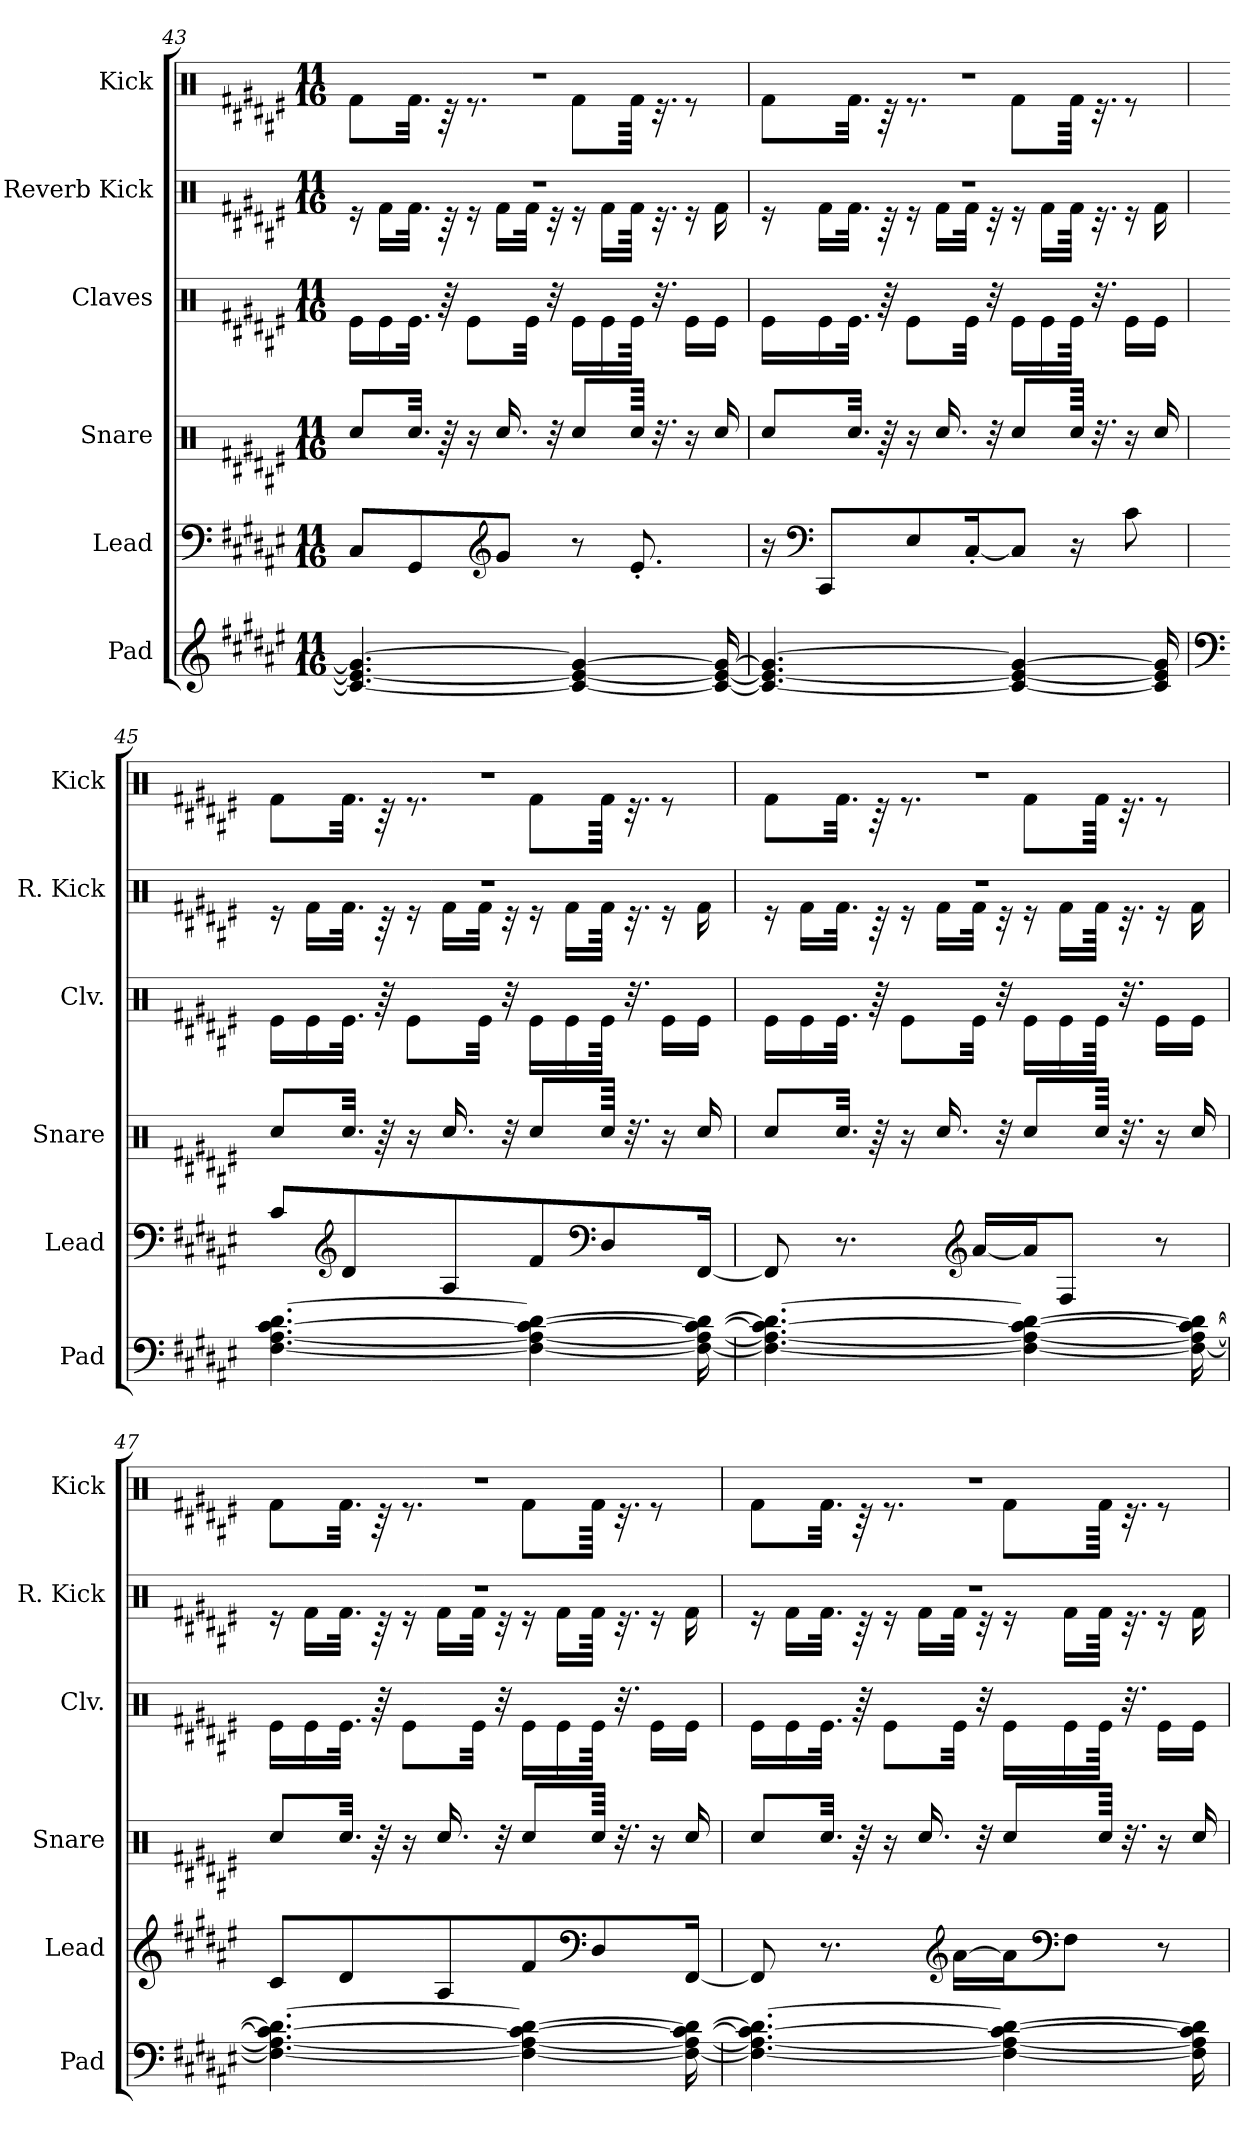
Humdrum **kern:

**kern	**kern	**kern	**kern	**kern	**kern
*part6	*part5	*part4	*part3	*part2	*part1
*staff6	*staff5	*staff4	*staff3	*staff2	*staff1
*I"Pad	*I"Lead	*I"Snare	*I"Claves	*I"Reverb Kick	*I"Kick
*I'Pad	*I'Lead	*I'Snare	*I'Clv.	*I'R. Kick	*I'Kick
!!LO:LB:g=z
*clefG2	*clefF4	*clefX	*clefX	*clefX	*clefX
*k[f#c#g#d#a#e#]	*k[f#c#g#d#a#e#]	*k[f#c#g#d#a#e#]	*k[f#c#g#d#a#e#]	*k[f#c#g#d#a#e#]	*k[f#c#g#d#a#e#]
*M11/16	*M11/16	*M11/16	*M11/16	*M11/16	*M11/16
=43	=43	=43	=43	=43	=43
*	*	*	*	*^	*^
4.c#/_ 4.e#/_ 4.g#/_	8C#/L	8Rcc/L	16Re\LL	16%11r	16r	16%11r	8Rf\L
.	.	.	16Re\	.	16Rf\LL	.	.
.	8GG#/	32.Rcc/Jkk	32.Re\JJk	.	32.Rf\JJk	.	32.Rf\Jkk
.	.	64r	64r	.	64r	.	64r
.	.	16r	8Re\L	.	16r	.	8.r
*	*clefG2	*	*	*	*	*	*
.	8g#/J	16.Rcc/	.	.	16Rf\LL	.	.
.	.	.	32Re\Jkk	.	32Rf\JJk	.	.
.	.	32r	32r	.	32r	.	.
4c#/_ 4e#/_ 4g#/_	8r	8Rcc/L	16Re\LL	.	16r	.	8Rf\L
.	.	.	16Re\	.	16Rf\LL	.	.
.	8.e#'/	64Rcc/Jkkk	64Re\JJkk	.	64Rf\JJkk	.	64Rf\Jkkk
.	.	32.r	32.r	.	32.r	.	32.r
.	.	16r	16Re\LL	.	16r	.	8r
16c#/_ 16e#/_ 16g#/_	.	16Rcc/	16Re\JJ	.	16Rf\	.	.
=44	=44	=44	=44	=44	=44	=44	=44
4.c#/_ 4.e#/_ 4.g#/_	16r	8Rcc/L	16Re\LL	16%11r	16r	16%11r	8Rf\L
*	*clefF4	*	*	*	*	*	*
.	8CC#/L	.	16Re\	.	16Rf\LL	.	.
.	.	32.Rcc/Jkk	32.Re\JJk	.	32.Rf\JJk	.	32.Rf\Jkk
.	.	64r	64r	.	64r	.	64r
.	8E#/	16r	8Re\L	.	16r	.	8.r
.	.	16.Rcc/	.	.	16Rf\LL	.	.
.	[16C#'/K	.	32Re\Jkk	.	32Rf\JJk	.	.
.	.	32r	32r	.	32r	.	.
4c#/_ 4e#/_ 4g#/_	8C#/J]	8Rcc/L	16Re\LL	.	16r	.	8Rf\L
.	.	.	16Re\	.	16Rf\LL	.	.
.	16r	64Rcc/Jkkk	64Re\JJkk	.	64Rf\JJkk	.	64Rf\Jkkk
.	.	32.r	32.r	.	32.r	.	32.r
.	8c#\	16r	16Re\LL	.	16r	.	8r
16c#/] 16e#/] 16g#/]	.	16Rcc/	16Re\JJ	.	16Rf\	.	.
!!LO:PB:g=z	!!
=45	=45	=45	=45	=45	=45	=45	=45
*clefF4	*	*	*	*	*	*	*
[4.F#\ [4.A#\ [4.c#\ [4.d#\	8c#/L	8Rcc/L	16Re\LL	16%11r	16r	16%11r	8Rf\L
.	.	.	16Re\	.	16Rf\LL	.	.
*	*clefG2	*	*	*	*	*	*
.	8d#/	32.Rcc/Jkk	32.Re\JJk	.	32.Rf\JJk	.	32.Rf\Jkk
.	.	64r	64r	.	64r	.	64r
.	.	16r	8Re\L	.	16r	.	8.r
.	8A#/	16.Rcc/	.	.	16Rf\LL	.	.
.	.	.	32Re\Jkk	.	32Rf\JJk	.	.
.	.	32r	32r	.	32r	.	.
4F#\_ 4A#\_ 4c#\_ 4d#\_	8f#/	8Rcc/L	16Re\LL	.	16r	.	8Rf\L
.	.	.	16Re\	.	16Rf\LL	.	.
*	*clefF4	*	*	*	*	*	*
.	8D#/	64Rcc/Jkkk	64Re\JJkk	.	64Rf\JJkk	.	64Rf\Jkkk
.	.	32.r	32.r	.	32.r	.	32.r
.	.	16r	16Re\LL	.	16r	.	8r
16F#\_ 16A#\_ 16c#\_ 16d#\_	[16FF#/Jk	16Rcc/	16Re\JJ	.	16Rf\	.	.
=46	=46	=46	=46	=46	=46	=46	=46
4.F#\_ 4.A#\_ 4.c#\_ 4.d#\_	8FF#/]	8Rcc/L	16Re\LL	16%11r	16r	16%11r	8Rf\L
.	.	.	16Re\	.	16Rf\LL	.	.
.	8.r	32.Rcc/Jkk	32.Re\JJk	.	32.Rf\JJk	.	32.Rf\Jkk
.	.	64r	64r	.	64r	.	64r
.	.	16r	8Re\L	.	16r	.	8.r
.	.	16.Rcc/	.	.	16Rf\LL	.	.
*	*clefG2	*	*	*	*	*	*
.	[16a#/LL	.	32Re\Jkk	.	32Rf\JJk	.	.
.	.	32r	32r	.	32r	.	.
4F#\_ 4A#\_ 4c#\_ 4d#\_	16a#/J]	8Rcc/L	16Re\LL	.	16r	.	8Rf\L
.	8F#/J	.	16Re\	.	16Rf\LL	.	.
.	.	64Rcc/Jkkk	64Re\JJkk	.	64Rf\JJkk	.	64Rf\Jkkk
.	.	32.r	32.r	.	32.r	.	32.r
.	8r	16r	16Re\LL	.	16r	.	8r
16F#\_ 16A#\_ 16c#\_ 16d#\_	.	16Rcc/	16Re\JJ	.	16Rf\	.	.
!!LO:LB:g=z	!!
=47	=47	=47	=47	=47	=47	=47	=47
4.F#\_ 4.A#\_ 4.c#\_ 4.d#\_	8c#/L	8Rcc/L	16Re\LL	16%11r	16r	16%11r	8Rf\L
.	.	.	16Re\	.	16Rf\LL	.	.
.	8d#/	32.Rcc/Jkk	32.Re\JJk	.	32.Rf\JJk	.	32.Rf\Jkk
.	.	64r	64r	.	64r	.	64r
.	.	16r	8Re\L	.	16r	.	8.r
.	8A#/	16.Rcc/	.	.	16Rf\LL	.	.
.	.	.	32Re\Jkk	.	32Rf\JJk	.	.
.	.	32r	32r	.	32r	.	.
4F#\_ 4A#\_ 4c#\_ 4d#\_	8f#/	8Rcc/L	16Re\LL	.	16r	.	8Rf\L
.	.	.	16Re\	.	16Rf\LL	.	.
*	*clefF4	*	*	*	*	*	*
.	8D#/	64Rcc/Jkkk	64Re\JJkk	.	64Rf\JJkk	.	64Rf\Jkkk
.	.	32.r	32.r	.	32.r	.	32.r
.	.	16r	16Re\LL	.	16r	.	8r
16F#\_ 16A#\_ 16c#\_ 16d#\_	[16FF#/Jk	16Rcc/	16Re\JJ	.	16Rf\	.	.
=48	=48	=48	=48	=48	=48	=48	=48
4.F#\_ 4.A#\_ 4.c#\_ 4.d#\_	8FF#/]	8Rcc/L	16Re\LL	16%11r	16r	16%11r	8Rf\L
.	.	.	16Re\	.	16Rf\LL	.	.
.	8.r	32.Rcc/Jkk	32.Re\JJk	.	32.Rf\JJk	.	32.Rf\Jkk
.	.	64r	64r	.	64r	.	64r
.	.	16r	8Re\L	.	16r	.	8.r
.	.	16.Rcc/	.	.	16Rf\LL	.	.
*	*clefG2	*	*	*	*	*	*
.	[16a#\LL	.	32Re\Jkk	.	32Rf\JJk	.	.
.	.	32r	32r	.	32r	.	.
4F#\_ 4A#\_ 4c#\_ 4d#\_	16a#\J]	8Rcc/L	16Re\LL	.	16r	.	8Rf\L
*	*clefF4	*	*	*	*	*	*
.	8F#\J	.	16Re\	.	16Rf\LL	.	.
.	.	64Rcc/Jkkk	64Re\JJkk	.	64Rf\JJkk	.	64Rf\Jkkk
.	.	32.r	32.r	.	32.r	.	32.r
.	8r	16r	16Re\LL	.	16r	.	8r
16F#\] 16A#\] 16c#\] 16d#\]	.	16Rcc/	16Re\JJ	.	16Rf\	.	.
*	*	*	*	*v	*v	*	*
*	*	*	*	*	*v	*v
=	=	=	=	=	=
*-	*-	*-	*-	*-	*-
